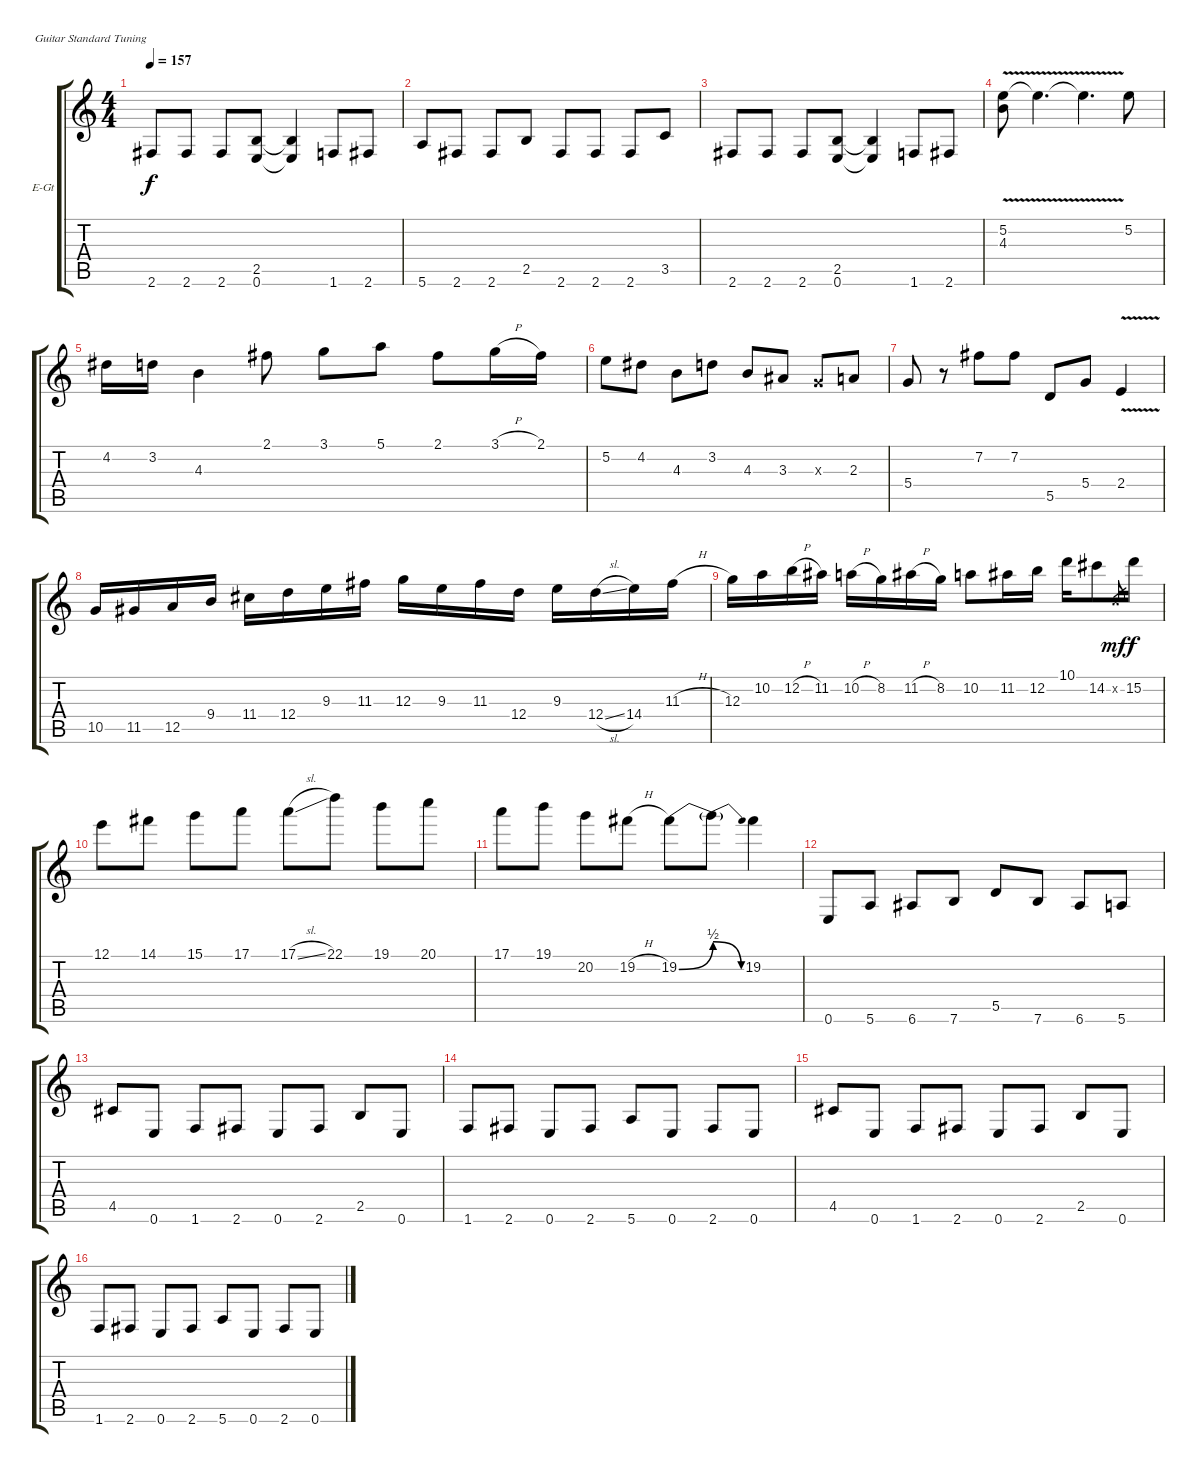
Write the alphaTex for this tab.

\defaultSystemsLayout 4
\bracketExtendMode groupsimilarinstruments
\firstSystemTrackNameOrientation horizontal
\otherSystemsTrackNameOrientation horizontal
\track ("Al" "E-Gt") {instrument distortionguitar}
\staff {score tabs}
\tuning (E4 B3 G3 D3 A2 E2)
\ts (4 4)
\tempo 157
\clef g2
\ks c
2.6.8{dy f} 2.6.8 2.6.8 (2.5 0.6).8 (2.5{t} 0.6{t}).4 1.6.8 2.6.8 |
5.6.8 2.6.8 2.6.8 2.5.8 2.6.8 2.6.8 2.6.8 3.5.8 |
2.6.8 2.6.8 2.6.8 (2.5 0.6).8 (2.5{t} 0.6{t}).4 1.6.8 2.6.8 |
(5.2{v} 4.3).8 5.2{v t}.4{d} 5.2{v t}.4{d} 5.2.8 |
4.2.16 3.2.16 4.3.4 2.1.8 3.1.8 5.1.8 2.1.8 3.1{h}.16 2.1.16 |
5.2.8 4.2.8 4.3.8 3.2.8 4.3.8 3.3.8 0.3{x}.8 2.3.8 |
5.4.8 r.8 7.2.8 7.2.8 5.5.8 5.4.8 2.4{v}.4 |
10.5.16 11.5.16 12.5.16 9.4.16 11.4.16 12.4.16 9.3.16 11.3.16 12.3.16 9.3.16 11.3.16 12.4.16 9.3.16 12.4{sl}.16 14.4.16 11.3{h}.16 |
12.3.16 10.2.16 12.2{h}.16 11.2.16 10.2{h}.16 8.2.16 11.2{h}.16 8.2.16 10.2.8 11.2.16 12.2.16 10.1.16 14.2.8 0.2{x}.8{gr dy mf} 15.2.16{dy f} |
12.1.8 14.1.8 15.1.8 17.1.8 17.1{sl}.8 22.1.8 19.1.8 20.1.8 |
17.1.8 19.1.8 20.2.8 19.2{h}.8 19.2{be (bend 0 0 60 2)}.8 19.2{be (release 0 2 60 0) t}.8 19.2.4 |
0.6.8 5.6.8 6.6.8 7.6.8 5.5.8 7.6.8 6.6.8 5.6.8 |
4.5.8 0.6.8 1.6.8 2.6.8 0.6.8 2.6.8 2.5.8 0.6.8 |
1.6.8 2.6.8 0.6.8 2.6.8 5.6.8 0.6.8 2.6.8 0.6.8 |
4.5.8 0.6.8 1.6.8 2.6.8 0.6.8 2.6.8 2.5.8 0.6.8 |
1.6.8 2.6.8 0.6.8 2.6.8 5.6.8 0.6.8 2.6.8 0.6.8
